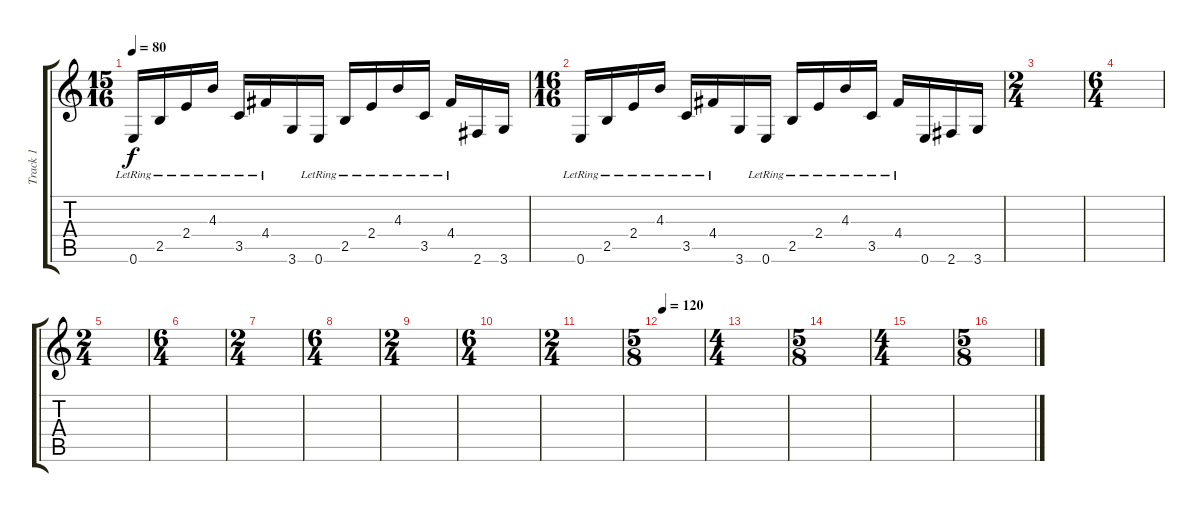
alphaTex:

\track ("Track 1" "Track 1") {instrument acousticguitarsteel}
\staff {score tabs}
\tuning (E4 B3 G3 D3 A2 E2) {hide}
\ts (15 16)
\tempo 80
\clef g2
\ks c
0.6{lr}.16{dy f} 2.5{lr}.16 2.4{lr}.16 4.3{lr}.16 3.5{lr}.16 4.4{lr}.16 3.6.16 0.6{lr}.16 2.5{lr}.16 2.4{lr}.16 4.3{lr}.16 3.5{lr}.16 4.4{lr}.16 2.6.16 3.6.16 |
\ts (16 16)
0.6{lr}.16 2.5{lr}.16 2.4{lr}.16 4.3{lr}.16 3.5{lr}.16 4.4{lr}.16 3.6.16 0.6{lr}.16 2.5{lr}.16 2.4{lr}.16 4.3{lr}.16 3.5{lr}.16 4.4{lr}.16 0.6.16 2.6.16 3.6.16 |
\ts (2 4)
|
\ts (6 4)
|
\ts (2 4)
|
\ts (6 4)
|
\ts (2 4)
|
\ts (6 4)
|
\ts (2 4)
|
\ts (6 4)
|
\ts (2 4)
|
\ts (5 8)
\tempo 120
|
\ts (4 4)
|
\ts (5 8)
|
\ts (4 4)
|
\ts (5 8)
